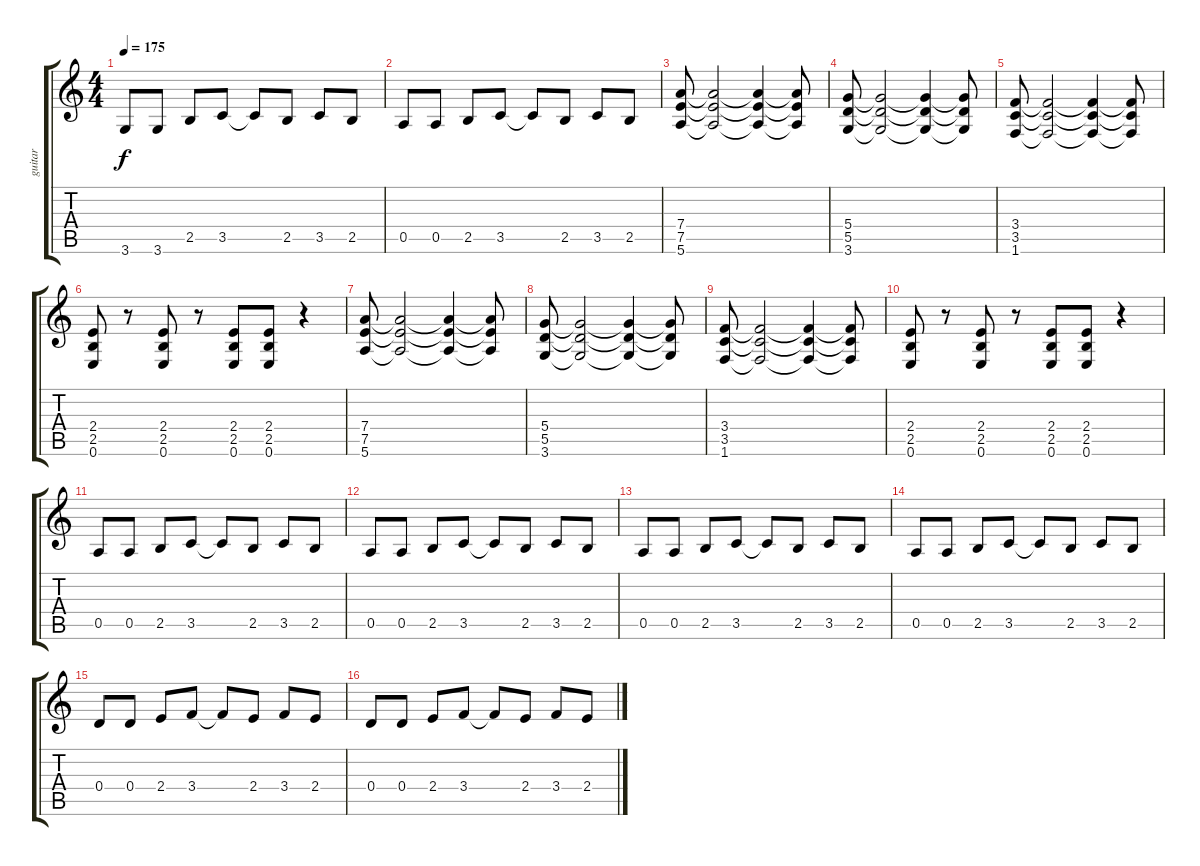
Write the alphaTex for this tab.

\track ("guitar" "guitar") {instrument distortionguitar}
\staff {score tabs}
\tuning (E4 B3 G3 D3 A2 E2) {hide}
\ts (4 4)
\tempo 175
\clef g2
\ks c
3.6.8{dy f} 3.6.8 2.5.8 3.5.8 3.5{t}.8 2.5.8 3.5.8 2.5.8 |
0.5.8 0.5.8 2.5.8 3.5.8 3.5{t}.8 2.5.8 3.5.8 2.5.8 |
(7.4 7.5 5.6).8 (7.4{t} 7.5{t} 5.6{t}).2 (7.4{t} 7.5{t} 5.6{t}).4 (7.4{t} 7.5{t} 5.6{t}).8 |
(5.4 5.5 3.6).8 (5.4{t} 5.5{t} 3.6{t}).2 (5.4{t} 5.5{t} 3.6{t}).4 (5.4{t} 5.5{t} 3.6{t}).8 |
(3.4 3.5 1.6).8 (3.4{t} 3.5{t} 1.6{t}).2 (3.4{t} 3.5{t} 1.6{t}).4 (3.4{t} 3.5{t} 1.6{t}).8 |
(2.4 2.5 0.6).8 r.8 (2.4 2.5 0.6).8 r.8 (2.4 2.5 0.6).8 (2.4 2.5 0.6).8 r.4 |
(7.4 7.5 5.6).8 (7.4{t} 7.5{t} 5.6{t}).2 (7.4{t} 7.5{t} 5.6{t}).4 (7.4{t} 7.5{t} 5.6{t}).8 |
(5.4 5.5 3.6).8 (5.4{t} 5.5{t} 3.6{t}).2 (5.4{t} 5.5{t} 3.6{t}).4 (5.4{t} 5.5{t} 3.6{t}).8 |
(3.4 3.5 1.6).8 (3.4{t} 3.5{t} 1.6{t}).2 (3.4{t} 3.5{t} 1.6{t}).4 (3.4{t} 3.5{t} 1.6{t}).8 |
(2.4 2.5 0.6).8 r.8 (2.4 2.5 0.6).8 r.8 (2.4 2.5 0.6).8 (2.4 2.5 0.6).8 r.4 |
0.5.8 0.5.8 2.5.8 3.5.8 3.5{t}.8 2.5.8 3.5.8 2.5.8 |
0.5.8 0.5.8 2.5.8 3.5.8 3.5{t}.8 2.5.8 3.5.8 2.5.8 |
0.5.8 0.5.8 2.5.8 3.5.8 3.5{t}.8 2.5.8 3.5.8 2.5.8 |
0.5.8 0.5.8 2.5.8 3.5.8 3.5{t}.8 2.5.8 3.5.8 2.5.8 |
0.4.8 0.4.8 2.4.8 3.4.8 3.4{t}.8 2.4.8 3.4.8 2.4.8 |
0.4.8 0.4.8 2.4.8 3.4.8 3.4{t}.8 2.4.8 3.4.8 2.4.8
